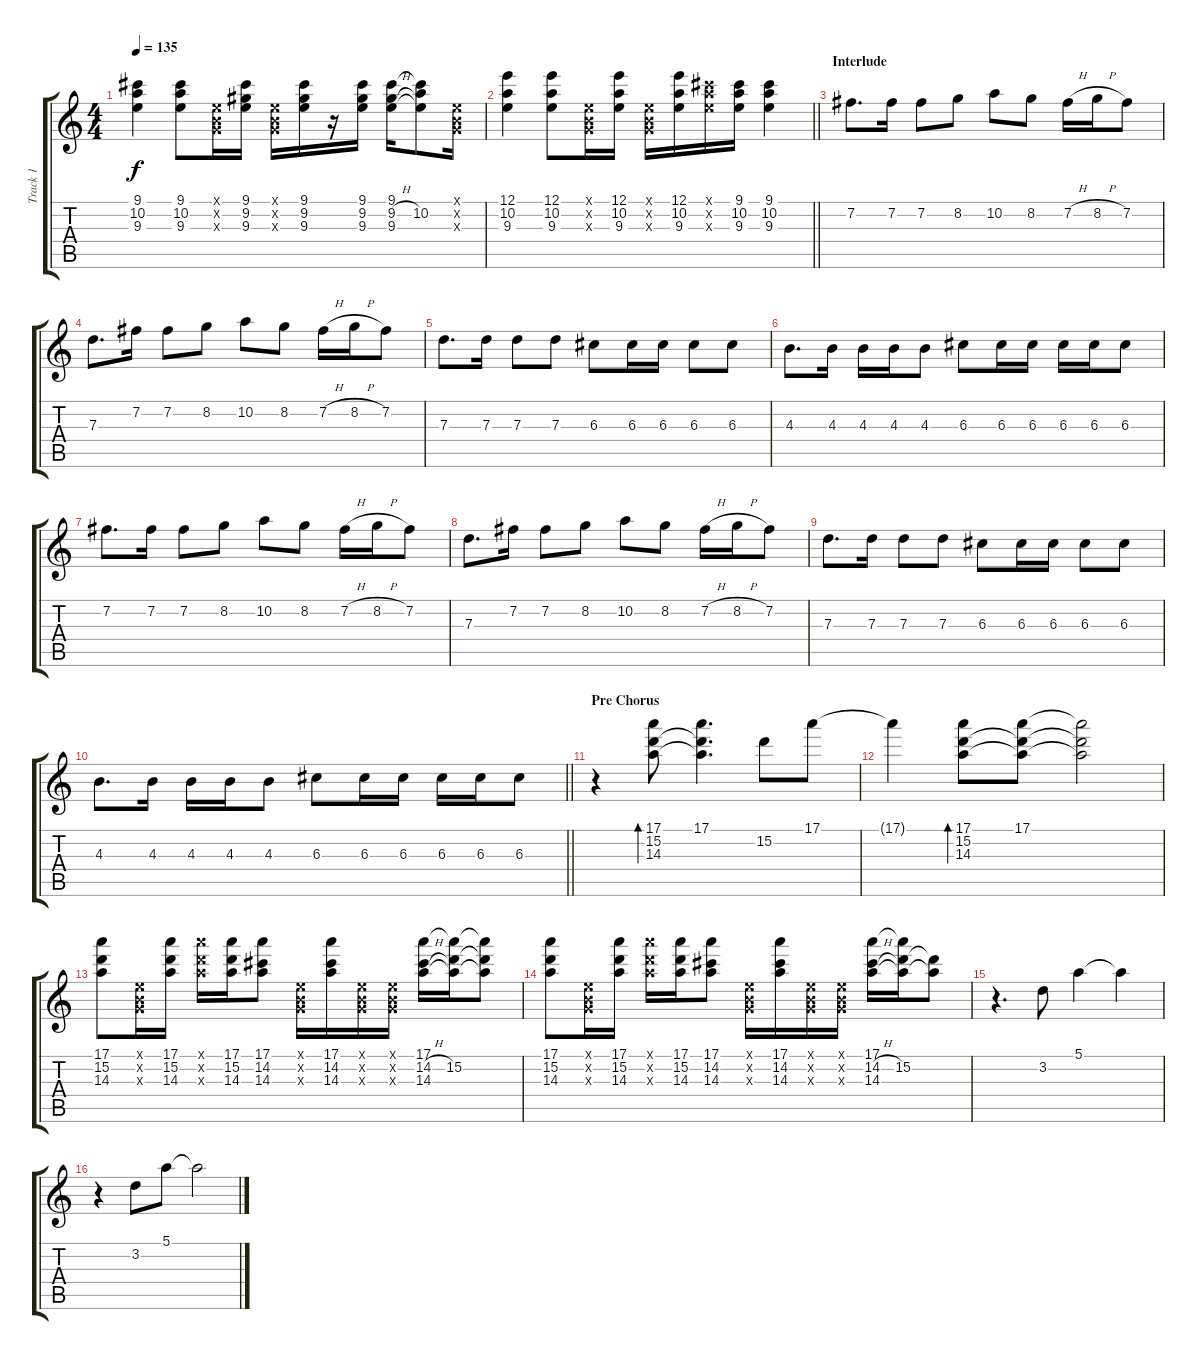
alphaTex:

\track ("Track 1" "Track 1") {instrument electricguitarjazz}
\staff {score tabs}
\tuning (E4 B3 G3 D3 A2 E2) {hide}
\ts (4 4)
\tempo 135
\clef g2
\ks c
(9.1 10.2 9.3).4{dy f} (9.1 10.2 9.3).8 (0.1{x} 0.2{x} 0.3{x}).16 (9.1 9.2 9.3).16 (0.1{x} 0.2{x} 0.3{x}).16 (9.1 9.2 9.3).16 r.16 (9.1 9.2 9.3).16 (9.1 9.2{h} 9.3).16 (9.1{t} 10.2 9.3{t}).8 (0.1{x} 0.2{x} 0.3{x}).16 |
\barLineRight lightlight
(12.1 10.2 9.3).4 (12.1 10.2 9.3).8 (0.1{x} 0.2{x} 0.3{x}).16 (12.1 10.2 9.3).16 (0.1{x} 0.2{x} 0.3{x}).16 (12.1 10.2 9.3).16 (9.1{x} 10.2{x} 9.3{x}).16 (9.1 10.2 9.3).16 (9.1 10.2 9.3).4 |
\section ("" "Interlude")
7.2.8{d} 7.2.16 7.2.8 8.2.8 10.2.8 8.2.8 7.2{h}.16 8.2{h}.16 7.2.8 |
7.3.8{d} 7.2.16 7.2.8 8.2.8 10.2.8 8.2.8 7.2{h}.16 8.2{h}.16 7.2.8 |
7.3.8{d} 7.3.16 7.3.8 7.3.8 6.3.8 6.3.16 6.3.16 6.3.8 6.3.8 |
4.3.8{d} 4.3.16 4.3.16 4.3.16 4.3.8 6.3.8 6.3.16 6.3.16 6.3.16 6.3.16 6.3.8 |
7.2.8{d} 7.2.16 7.2.8 8.2.8 10.2.8 8.2.8 7.2{h}.16 8.2{h}.16 7.2.8 |
7.3.8{d} 7.2.16 7.2.8 8.2.8 10.2.8 8.2.8 7.2{h}.16 8.2{h}.16 7.2.8 |
7.3.8{d} 7.3.16 7.3.8 7.3.8 6.3.8 6.3.16 6.3.16 6.3.8 6.3.8 |
\barLineRight lightlight
4.3.8{d} 4.3.16 4.3.16 4.3.16 4.3.8 6.3.8 6.3.16 6.3.16 6.3.16 6.3.16 6.3.8 |
\section ("" "Pre Chorus")
r.4 (17.1 15.2 14.3).8{bd 480} (17.1 15.2{t} 14.3{t}).4{d} 15.2.8 17.1.8 |
17.1{t}.4 (17.1 15.2 14.3).8{bd 480} (17.1 15.2{t} 14.3{t}).8 (17.1{t} 15.2{t} 14.3{t}).2 |
(17.1 15.2 14.3).8 (0.1{x} 0.2{x} 0.3{x}).16 (17.1 15.2 14.3).16 (17.1{x} 15.2{x} 14.3{x}).16 (17.1 15.2 14.3).16 (17.1 14.2 14.3).8 (0.1{x} 0.2{x} 0.3{x}).16 (17.1 14.2 14.3).16 (0.1{x} 0.2{x} 0.3{x}).16 (0.1{x} 0.2{x} 0.3{x}).16 (17.1 14.2{h} 14.3).16 (17.1{t} 15.2 14.3{t}).16 (17.1{t} 15.2{t} 14.3{t}).8 |
(17.1 15.2 14.3).8 (0.1{x} 0.2{x} 0.3{x}).16 (17.1 15.2 14.3).16 (17.1{x} 15.2{x} 14.3{x}).16 (17.1 15.2 14.3).16 (17.1 14.2 14.3).8 (0.1{x} 0.2{x} 0.3{x}).16 (17.1 14.2 14.3).16 (0.1{x} 0.2{x} 0.3{x}).16 (0.1{x} 0.2{x} 0.3{x}).16 (17.1 14.2{h} 14.3).16 (17.1{t} 15.2 14.3{t}).16 (15.2{t} 14.3{t}).8 |
r.4{d} 3.2.8 5.1.4 5.1{t}.4 |
r.4 3.2.8 5.1.8 5.1{t}.2
